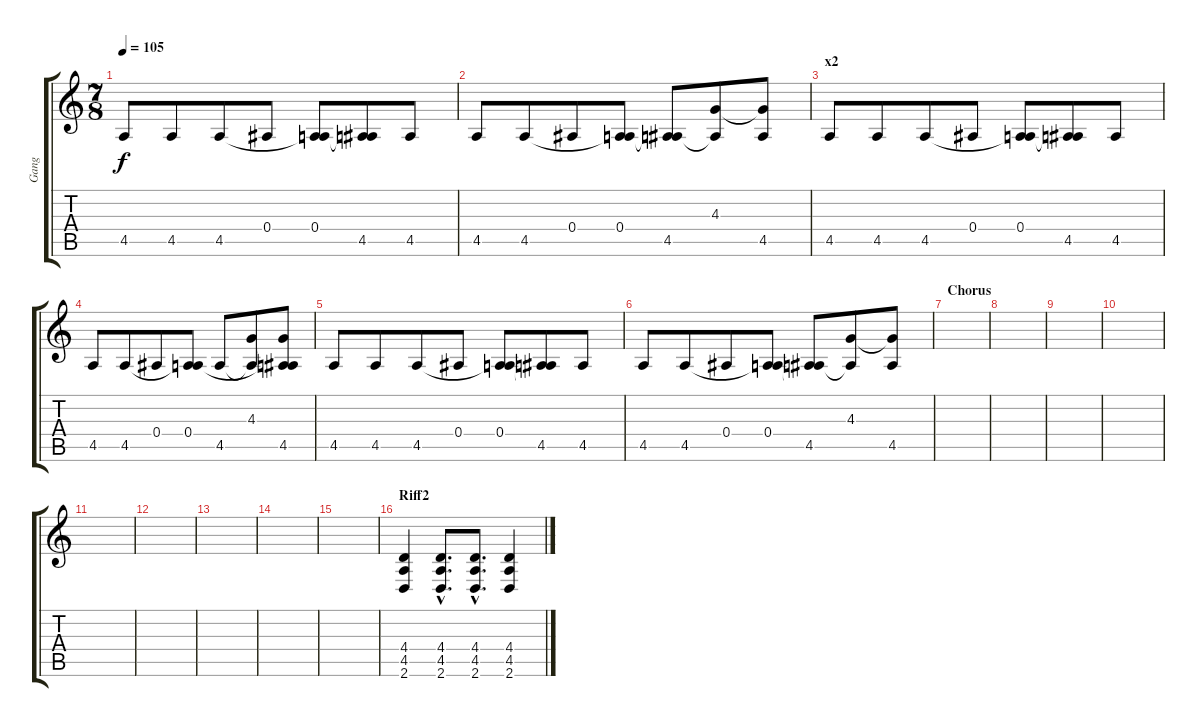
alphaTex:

\track ("Gang" "Gang") {instrument distortionguitar}
\staff {score tabs}
\tuning (C4 G3 Eb3 Bb2 F2 C2) {hide}
\ts (7 8)
\tempo 105
\clef g2
\ks c
4.5.8{dy f} 4.5.8 4.5.8 0.4.8 (0.4 4.5{t}).8 (0.4{t} 4.5).8 4.5.8 |
4.5.8 4.5.8 0.4.8 (0.4 4.5{t}).8 (0.4{t} 4.5).8 (4.3 4.5{t}).8 (4.3{t} 4.5).8 |
\section ("" "x2")
4.5.8 4.5.8 4.5.8 0.4.8 (0.4 4.5{t}).8 (0.4{t} 4.5).8 4.5.8 |
4.5.8 4.5.8 0.4.8 (0.4 4.5{t}).8 4.5.8 (4.3 4.5{t}).8 (4.3{t} 0.4{t} 4.5).8 |
4.5.8 4.5.8 4.5.8 0.4.8 (0.4 4.5{t}).8 (0.4{t} 4.5).8 4.5.8 |
4.5.8 4.5.8 0.4.8 (0.4 4.5{t}).8 (0.4{t} 4.5).8 (4.3 4.5{t}).8 (4.3{t} 4.5).8 |
\section ("" "Chorus")
|
|
|
|
|
|
|
|
|
\section ("" "Riff2")
(4.4 4.5 2.6).4 (4.4{hac} 4.5{hac} 2.6{hac}).8{d} (4.4{hac} 4.5{hac} 2.6{hac}).8{d} (4.4 4.5 2.6).4
